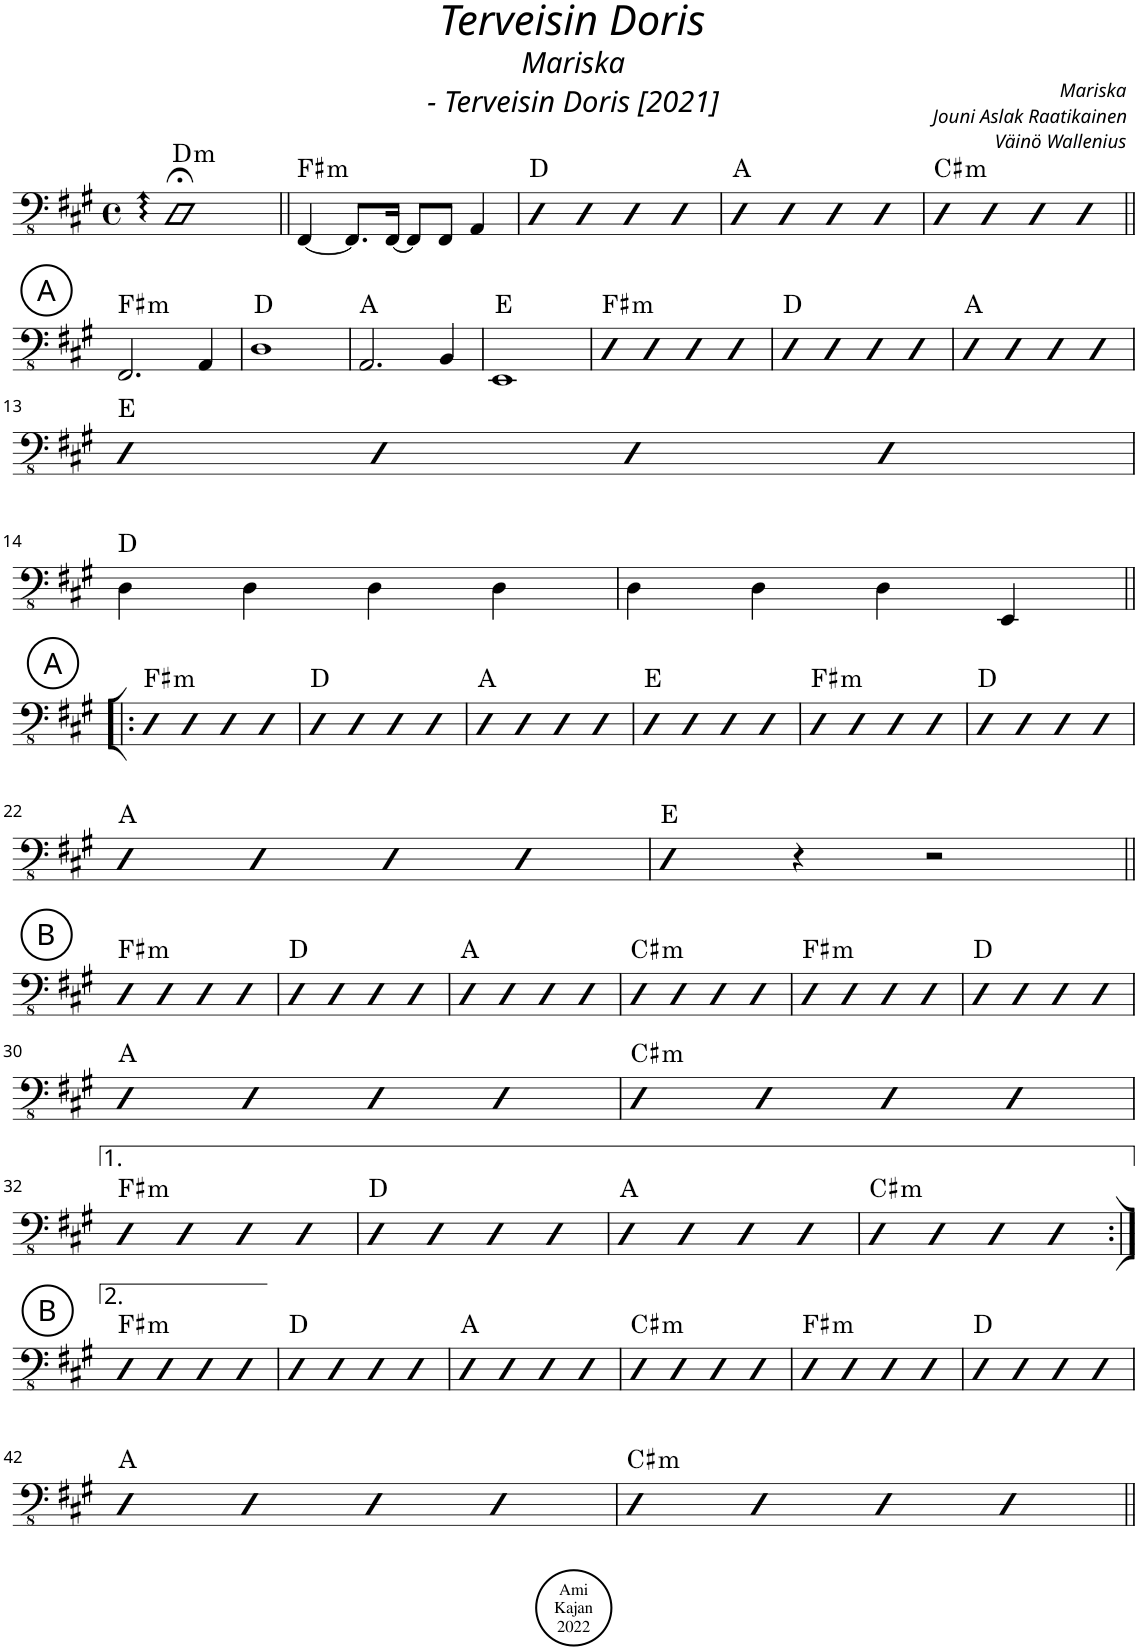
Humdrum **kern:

**kern	**harte
*part1	*part1
*staff1	*
*I"Acoustic Bass	*
*I'Bass	*
*clefFv4	*
*k[f#c#g#]	*
*M4/4	*
*met(c)	*
=1	=1
!	!LO:H:kt=m
1DD:;<	D:min
=2||	=2||
!	!LO:H:kt=m
[4FFF#/	F#:min
8.FFF#/L]	.
[16FFF#/Jk	.
8FFF#/L]	.
8FFF#/J	.
4AAA/	.
=3	=3
4DD	D:maj
4DD	.
4DD	.
4DD	.
=4	=4
4DD	A:maj
4DD	.
4DD	.
4DD	.
=5	=5
!	!LO:H:kt=m
4DD	C#:min
4DD	.
4DD	.
4DD	.
!!LO:LB:g=z
!!LO:REH:place=s1:a:cj:enc=circle:fs=14:t=A
=6||	=6||
!	!LO:H:kt=m
2.FFF#/	F#:min
4AAA/	.
=7	=7
1DD	D:maj
=8	=8
2.AAA/	A:maj
4BBB/	.
=9	=9
1EEE	E:maj
=10	=10
!	!LO:H:kt=m
4DD	F#:min
4DD	.
4DD	.
4DD	.
=11	=11
4DD	D:maj
4DD	.
4DD	.
4DD	.
=12	=12
4DD	A:maj
4DD	.
4DD	.
4DD	.
!!LO:LB:g=z
=13	=13
4DD	E:maj
4DD	.
4DD	.
4DD	.
!!LO:LB:g=z
=14	=14
4DD\	D:maj
4DD\	.
4DD\	.
4DD\	.
=15	=15
4DD\	.
4DD\	.
4DD\	.
4EEE/	.
!!LO:LB:g=z
!!LO:REH:place=s1:a:cj:enc=circle:fs=14:t=A
=16!|:	=16!|:
!	!LO:H:kt=m
4DD	F#:min
4DD	.
4DD	.
4DD	.
=17	=17
4DD	D:maj
4DD	.
4DD	.
4DD	.
=18	=18
4DD	A:maj
4DD	.
4DD	.
4DD	.
=19	=19
4DD	E:maj
4DD	.
4DD	.
4DD	.
=20	=20
!	!LO:H:kt=m
4DD	F#:min
4DD	.
4DD	.
4DD	.
=21	=21
4DD	D:maj
4DD	.
4DD	.
4DD	.
!!LO:LB:g=z
=22	=22
4DD	A:maj
4DD	.
4DD	.
4DD	.
=23	=23
4DD	E:maj
4r	.
2r	.
!!LO:LB:g=z
!!LO:REH:place=s1:a:cj:enc=circle:fs=14:t=B
=24||	=24||
!	!LO:H:kt=m
4DD	F#:min
4DD	.
4DD	.
4DD	.
=25	=25
4DD	D:maj
4DD	.
4DD	.
4DD	.
=26	=26
4DD	A:maj
4DD	.
4DD	.
4DD	.
=27	=27
!	!LO:H:kt=m
4DD	C#:min
4DD	.
4DD	.
4DD	.
=28	=28
!	!LO:H:kt=m
4DD	F#:min
4DD	.
4DD	.
4DD	.
=29	=29
4DD	D:maj
4DD	.
4DD	.
4DD	.
!!LO:LB:g=z
=30	=30
4DD	A:maj
4DD	.
4DD	.
4DD	.
=31	=31
!	!LO:H:kt=m
4DD	C#:min
4DD	.
4DD	.
4DD	.
!!LO:LB:g=z
=32	=32
!	!LO:H:kt=m
4DD	F#:min
4DD	.
4DD	.
4DD	.
=33	=33
4DD	D:maj
4DD	.
4DD	.
4DD	.
=34	=34
4DD	A:maj
4DD	.
4DD	.
4DD	.
=35	=35
!	!LO:H:kt=m
4DD	C#:min
4DD	.
4DD	.
4DD	.
!!LO:LB:g=z
!!LO:REH:place=s1:a:cj:enc=circle:fs=14:t=B
=36:|!	=36:|!
!	!LO:H:kt=m
4DD	F#:min
4DD	.
4DD	.
4DD	.
=37	=37
4DD	D:maj
4DD	.
4DD	.
4DD	.
=38	=38
4DD	A:maj
4DD	.
4DD	.
4DD	.
=39	=39
!	!LO:H:kt=m
4DD	C#:min
4DD	.
4DD	.
4DD	.
=40	=40
!	!LO:H:kt=m
4DD	F#:min
4DD	.
4DD	.
4DD	.
=41	=41
4DD	D:maj
4DD	.
4DD	.
4DD	.
!!LO:LB:g=z
=42	=42
4DD	A:maj
4DD	.
4DD	.
4DD	.
=43	=43
!	!LO:H:kt=m
4DD	C#:min
4DD	.
4DD	.
4DD	.
=||	=||
*-	*-
